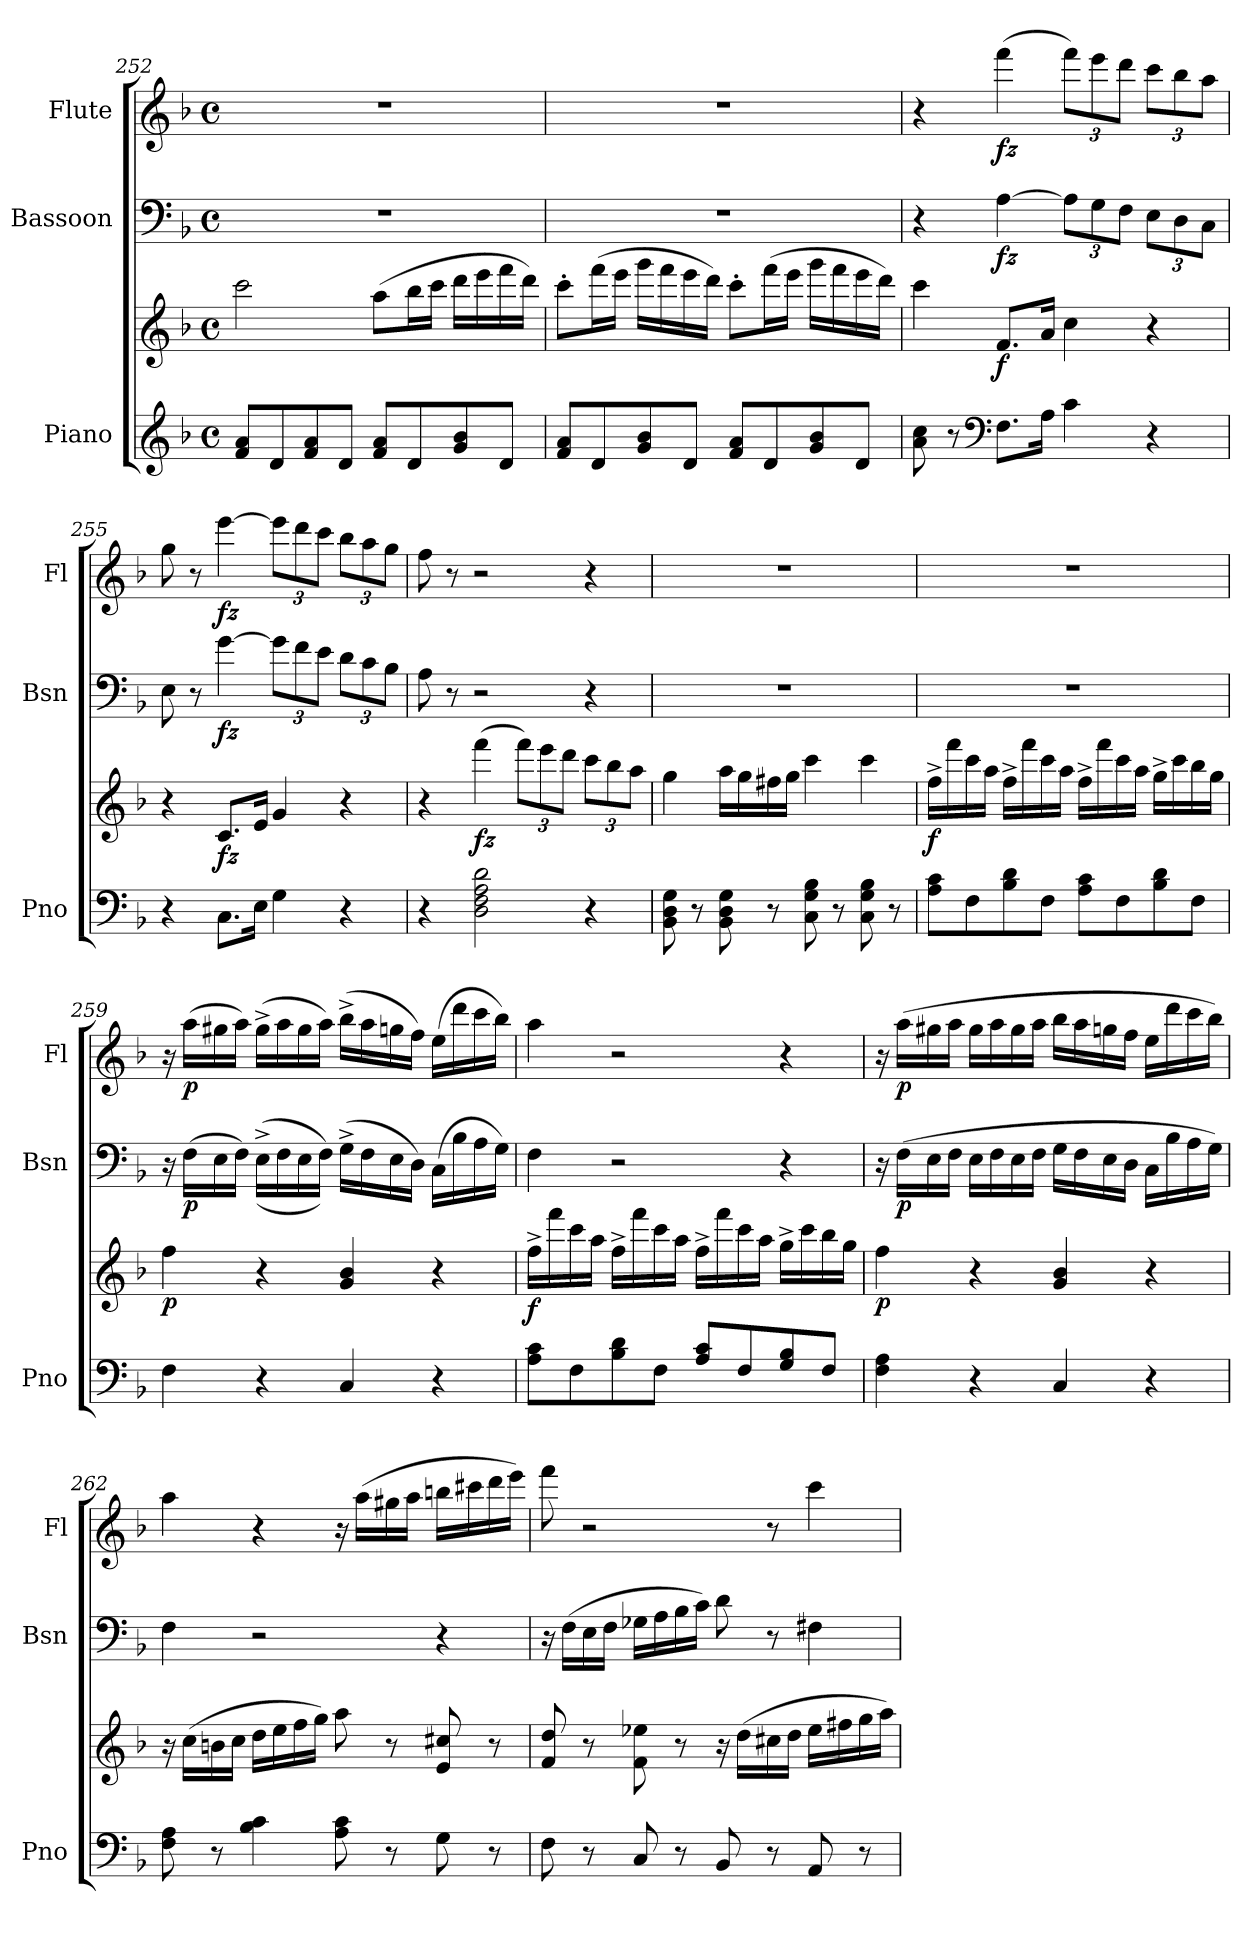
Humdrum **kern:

**kern	**kern	**dynam	**kern	**dynam	**kern	**dynam
*part3	*part3	*part3	*part2	*part2	*part1	*part1
*staff4	*staff3	*staff3/4	*staff2	*staff2	*staff1	*staff1
*I"Piano	*	*	*I"Bassoon	*	*I"Flute	*
*I'Pno	*	*	*I'Bsn	*	*I'Fl	*
*clefG2	*clefG2	*	*clefF4	*	*clefG2	*
*k[b-]	*k[b-]	*	*k[b-]	*	*k[b-]	*
*M4/4	*M4/4	*	*M4/4	*	*M4/4	*
*met(c)	*met(c)	*	*met(c)	*	*met(c)	*
=252	=252	=252	=252	=252	=252	=252
8f/ 8a/L	2ccc\	.	1r	.	1r	.
8d/	.	.	.	.	.	.
8f/ 8a/	.	.	.	.	.	.
8d/J	.	.	.	.	.	.
8f/ 8a/L	(>8aa\L	.	.	.	.	.
8d/	16bb-\L	.	.	.	.	.
.	16ccc\JJ	.	.	.	.	.
8g/ 8b-/	16ddd\LL	.	.	.	.	.
.	16eee\	.	.	.	.	.
8d/J	16fff\	.	.	.	.	.
.	16ddd\JJ)	.	.	.	.	.
!!LO:PB:g=z
=253	=253	=253	=253	=253	=253	=253
8f/ 8a/L	8ccc'\L	.	1r	.	1r	.
8d/	(>16fff\L	.	.	.	.	.
.	16eee\JJ	.	.	.	.	.
8g/ 8b-/	16ggg\LL	.	.	.	.	.
.	16fff\	.	.	.	.	.
8d/J	16eee\	.	.	.	.	.
.	16ddd\JJ)	.	.	.	.	.
8f/ 8a/L	8ccc'\L	.	.	.	.	.
8d/	(>16fff\L	.	.	.	.	.
.	16eee\JJ	.	.	.	.	.
8g/ 8b-/	16ggg\LL	.	.	.	.	.
.	16fff\	.	.	.	.	.
8d/J	16eee\	.	.	.	.	.
.	16ddd\JJ)	.	.	.	.	.
=254	=254	=254	=254	=254	=254	=254
8a\ 8cc\	4ccc\	.	4r	.	4r	.
8r	.	.	.	.	.	.
*clefF4	*	*	*	*	*	*
!	!	!LO:DY:b	!	!LO:DY:b	!	!LO:DY:b
8.F\L	8.f/L	f	[4A\	fz	(>4fff\	fz
16A\Jk	16a/Jk	.	.	.	.	.
*	*	*	*Xbrackettup	*	*Xbrackettup	*
4c\	4cc\	.	12A\L]	.	12fff\L)	.
.	.	.	12G\	.	12eee\	.
.	.	.	12F\J	.	12ddd\J	.
4r	4r	.	12E\L	.	12ccc\L	.
.	.	.	12D\	.	12bb-\	.
.	.	.	12C\J	.	12aa\J	.
=255	=255	=255	=255	=255	=255	=255
4r	4r	.	8E\	.	8gg\	.
.	.	.	8r	.	8r	.
!	!	!LO:DY:b	!	!LO:DY:b	!	!LO:DY:b
8.C\L	8.c/L	fz	[4g\	fz	[4eee\	fz
16E\Jk	16e/Jk	.	.	.	.	.
4G\	4g/	.	12g\L]	.	12eee\L]	.
.	.	.	12f\	.	12ddd\	.
.	.	.	12e\J	.	12ccc\J	.
4r	4r	.	12d\L	.	12bb-\L	.
.	.	.	12c\	.	12aa\	.
.	.	.	12B-\J	.	12gg\J	.
!!LO:LB:g=z
=256	=256	=256	=256	=256	=256	=256
4r	4r	.	8A\	.	8ff\	.
.	.	.	8r	.	8r	.
!	!	!LO:DY:b	!	!	!	!
2D\ 2F\ 2A\ 2d\	(>4fff\	fz	2r	.	2r	.
*	*Xbrackettup	*	*	*	*	*
.	12fff\L)	.	.	.	.	.
.	12eee\	.	.	.	.	.
.	12ddd\J	.	.	.	.	.
4r	12ccc\L	.	4r	.	4r	.
.	12bb-\	.	.	.	.	.
.	12aa\J	.	.	.	.	.
=257	=257	=257	=257	=257	=257	=257
8BB-\ 8D\ 8G\	4gg\	.	1r	.	1r	.
8r	.	.	.	.	.	.
8BB-\ 8D\ 8G\	16aa\LL	.	.	.	.	.
.	16gg\	.	.	.	.	.
8r	16ff#X\	.	.	.	.	.
.	16gg\JJ	.	.	.	.	.
8C\ 8G\ 8B-\	4ccc\	.	.	.	.	.
8r	.	.	.	.	.	.
8C\ 8G\ 8B-\	4ccc\	.	.	.	.	.
8r	.	.	.	.	.	.
=258	=258	=258	=258	=258	=258	=258
!	!	!LO:DY:b	!	!	!	!
8A\ 8c\L	16ff^\LL	f	1r	.	1r	.
.	16fff\	.	.	.	.	.
8F\	16ccc\	.	.	.	.	.
.	16aa\JJ	.	.	.	.	.
8B-\ 8d\	16ff^\LL	.	.	.	.	.
.	16fff\	.	.	.	.	.
8F\J	16ccc\	.	.	.	.	.
.	16aa\JJ	.	.	.	.	.
8A\ 8c\L	16ff^\LL	.	.	.	.	.
.	16fff\	.	.	.	.	.
8F\	16ccc\	.	.	.	.	.
.	16aa\JJ	.	.	.	.	.
8B-\ 8d\	16gg^\LL	.	.	.	.	.
.	16ccc\	.	.	.	.	.
8F\J	16bb-\	.	.	.	.	.
.	16gg\JJ	.	.	.	.	.
!!LO:LB:g=z
=259	=259	=259	=259	=259	=259	=259
!	!	!LO:DY:b	!	!	!	!
4F\	4ff\	p	16r	.	16r	.
!	!	!	!	!LO:DY:b	!	!LO:DY:b
.	.	.	(>16F\LL	p	(>16aa\LL	p
.	.	.	16E\	.	16gg#X\	.
.	.	.	16F\JJ)	.	16aa\JJ)	.
4r	4r	.	(>(>16E^\LL	.	(>16gg#^\LL	.
.	.	.	16F\	.	16aa\	.
.	.	.	16E\	.	16gg#\	.
.	.	.	16F\JJ))	.	16aa\JJ)	.
4C/	4g/ 4b-/	.	(>16G^\LL	.	(>16bb-^\LL	.
.	.	.	16F\	.	16aa\	.
.	.	.	16E\	.	16ggn\	.
.	.	.	16D\JJ)	.	16ff\JJ)	.
4r	4r	.	(>16C\LL	.	(>16ee\LL	.
.	.	.	16B-\	.	16ddd\	.
.	.	.	16A\	.	16ccc\	.
.	.	.	16G\JJ)	.	16bb-\JJ)	.
=260	=260	=260	=260	=260	=260	=260
!	!	!LO:DY:b	!	!	!	!
8A\ 8c\L	16ff^\LL	f	4F\	.	4aa\	.
.	16fff\	.	.	.	.	.
8F\	16ccc\	.	.	.	.	.
.	16aa\JJ	.	.	.	.	.
8B-\ 8d\	16ff^\LL	.	2r	.	2r	.
.	16fff\	.	.	.	.	.
8F\J	16ccc\	.	.	.	.	.
.	16aa\JJ	.	.	.	.	.
8A/ 8c/L	16ff^\LL	.	.	.	.	.
.	16fff\	.	.	.	.	.
8F/	16ccc\	.	.	.	.	.
.	16aa\JJ	.	.	.	.	.
8G/ 8B-/	16gg^\LL	.	4r	.	4r	.
.	16ccc\	.	.	.	.	.
8F/J	16bb-\	.	.	.	.	.
.	16gg\JJ	.	.	.	.	.
=261	=261	=261	=261	=261	=261	=261
!	!	!LO:DY:b	!	!	!	!
4F\ 4A\	4ff\	p	16r	.	16r	.
!	!	!	!	!LO:DY:b	!	!LO:DY:b
.	.	.	(>16F\LL	p	(>16aa\LL	p
.	.	.	16E\	.	16gg#X\	.
.	.	.	16F\JJ	.	16aa\JJ	.
4r	4r	.	16E\LL	.	16gg#\LL	.
.	.	.	16F\	.	16aa\	.
.	.	.	16E\	.	16gg#\	.
.	.	.	16F\JJ	.	16aa\JJ	.
4C/	4g/ 4b-/	.	16G\LL	.	16bb-\LL	.
.	.	.	16F\	.	16aa\	.
.	.	.	16E\	.	16ggn\	.
.	.	.	16D\JJ	.	16ff\JJ	.
4r	4r	.	16C\LL	.	16ee\LL	.
.	.	.	16B-\	.	16ddd\	.
.	.	.	16A\	.	16ccc\	.
.	.	.	16G\JJ)	.	16bb-\JJ)	.
!!LO:LB:g=z
=262	=262	=262	=262	=262	=262	=262
8F\ 8A\	16r	.	4F\	.	4aa\	.
.	(>16cc\LL	.	.	.	.	.
8r	16bn\	.	.	.	.	.
.	16cc\JJ	.	.	.	.	.
4B-\ 4c\	16dd\LL	.	2r	.	4r	.
.	16ee\	.	.	.	.	.
.	16ff\	.	.	.	.	.
.	16gg\JJ)	.	.	.	.	.
8A\ 8c\	8aa\	.	.	.	16r	.
.	.	.	.	.	(>16aa\LL	.
8r	8r	.	.	.	16gg#X\	.
.	.	.	.	.	16aa\JJ	.
8G\	8e/ 8cc#X/	.	4r	.	16bbn\LL	.
.	.	.	.	.	16ccc#X\	.
8r	8r	.	.	.	16ddd\	.
.	.	.	.	.	16eee\JJ)	.
=263	=263	=263	=263	=263	=263	=263
8F\	8f/ 8dd/	.	16r	.	8fff\	.
.	.	.	(>16F\LL	.	.	.
8r	8r	.	16E\	.	2r	.
.	.	.	16F\JJ	.	.	.
8C/	8f\ 8ee-X\	.	16G-X\LL	.	.	.
.	.	.	16A\	.	.	.
8r	8r	.	16B-\	.	.	.
.	.	.	16c\JJ)	.	.	.
8BB-/	16r	.	8d\	.	.	.
.	(>16dd\LL	.	.	.	.	.
8r	16cc#X\	.	8r	.	8r	.
.	16dd\JJ	.	.	.	.	.
8AA/	16ee-\LL	.	4F#X\	.	4ccc\	.
.	16ff#X\	.	.	.	.	.
8r	16gg\	.	.	.	.	.
.	16aa\JJ)	.	.	.	.	.
=	=	=	=	=	=	=
*-	*-	*-	*-	*-	*-	*-
